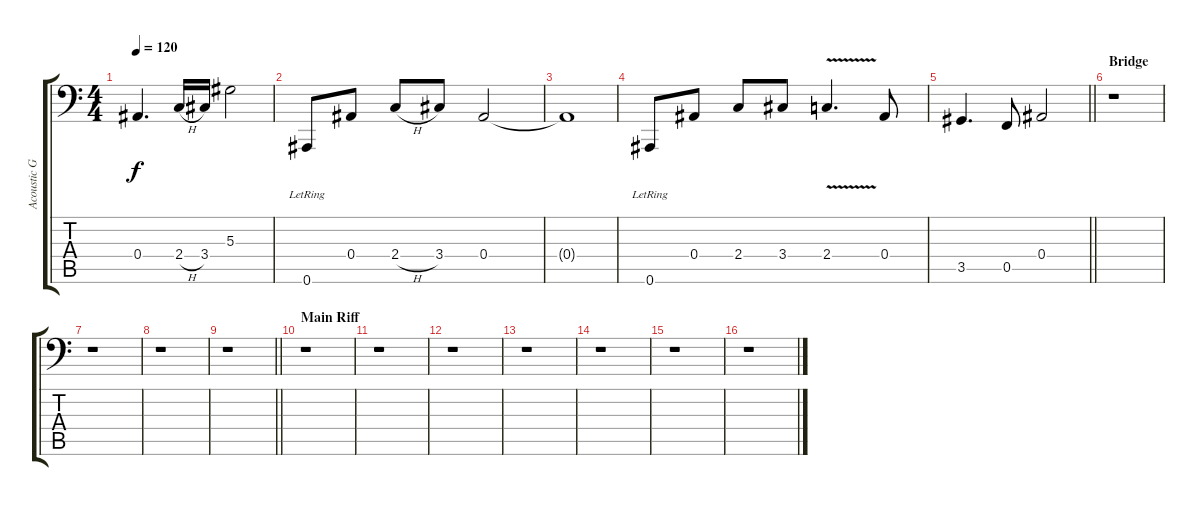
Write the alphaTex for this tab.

\track ("Acoustic Guitar 1" "Acoustic G") {instrument acousticgrandpiano}
\staff {score tabs}
\tuning (C4 G3 Eb3 Bb2 F2 Bb1) {hide}
\ts (4 4)
\tempo 120
\clef f4
\ks c
0.4.4{d dy f} 2.4{h}.16 3.4.16 5.3.2 |
0.6{lr}.8 0.4.8 2.4{h}.8 3.4.8 0.4.2 |
0.4{t}.1 |
0.6{lr}.8 0.4.8 2.4.8 3.4.8 2.4{v}.4{d} 0.4.8 |
\barLineRight lightlight
3.5.4{d} 0.5.8 0.4.2 |
\section ("" "Bridge")
r.1 |
r.1 |
r.1 |
\barLineRight lightlight
r.1 |
\section ("" "Main Riff")
r.1 |
r.1 |
r.1 |
r.1 |
r.1 |
r.1 |
r.1
